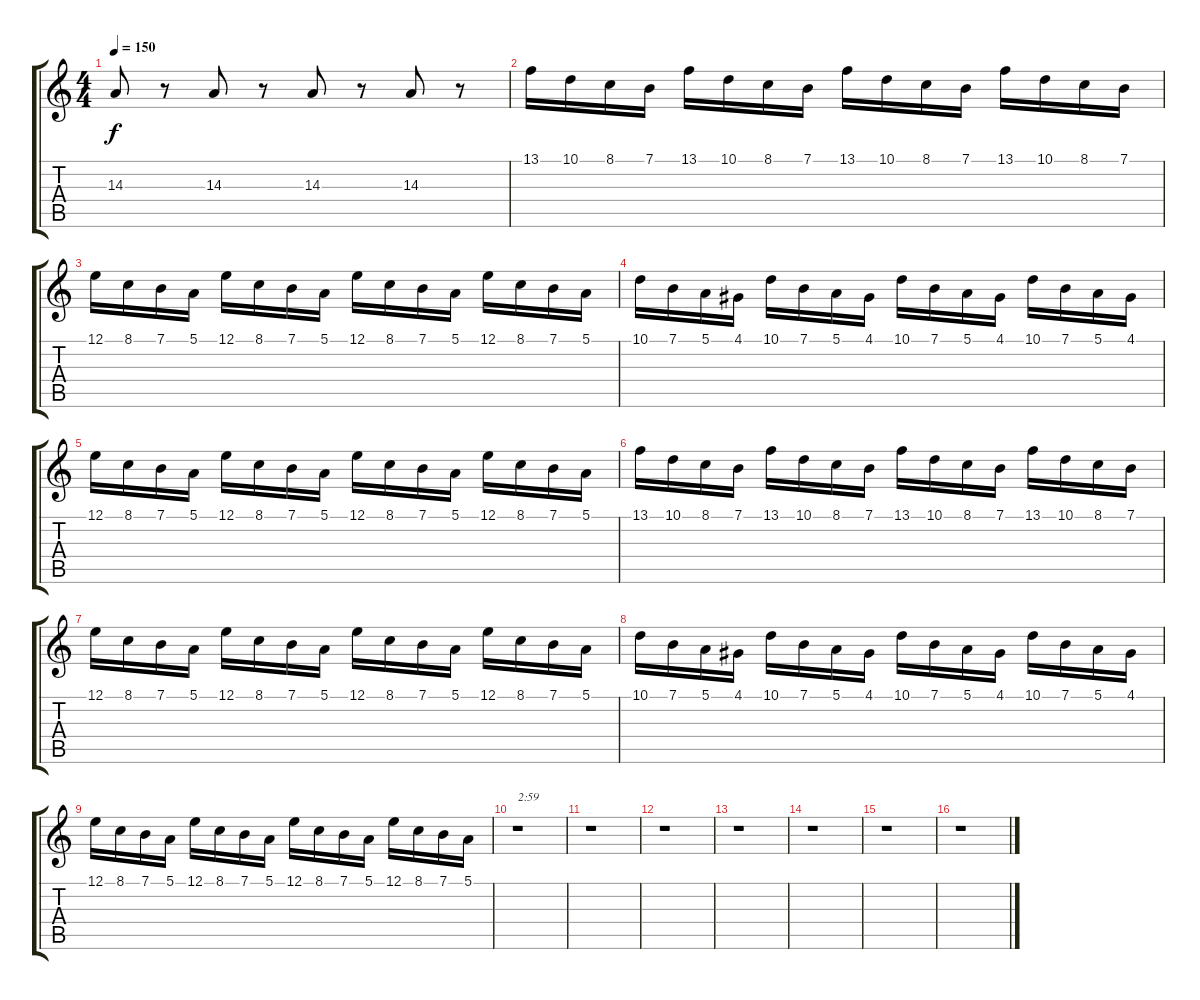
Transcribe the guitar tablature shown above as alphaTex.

\track "" {instrument clavinet}
\staff {score tabs}
\tuning (E4 B3 G3 D3 A2 E2) {hide}
\ts (4 4)
\tempo 150
\clef g2
\ks c
14.3.8{dy f} r.8 14.3.8 r.8 14.3.8 r.8 14.3.8 r.8 |
13.1.16 10.1.16 8.1.16 7.1.16 13.1.16 10.1.16 8.1.16 7.1.16 13.1.16 10.1.16 8.1.16 7.1.16 13.1.16 10.1.16 8.1.16 7.1.16 |
12.1.16 8.1.16 7.1.16 5.1.16 12.1.16 8.1.16 7.1.16 5.1.16 12.1.16 8.1.16 7.1.16 5.1.16 12.1.16 8.1.16 7.1.16 5.1.16 |
10.1.16 7.1.16 5.1.16 4.1.16 10.1.16 7.1.16 5.1.16 4.1.16 10.1.16 7.1.16 5.1.16 4.1.16 10.1.16 7.1.16 5.1.16 4.1.16 |
12.1.16 8.1.16 7.1.16 5.1.16 12.1.16 8.1.16 7.1.16 5.1.16 12.1.16 8.1.16 7.1.16 5.1.16 12.1.16 8.1.16 7.1.16 5.1.16 |
13.1.16 10.1.16 8.1.16 7.1.16 13.1.16 10.1.16 8.1.16 7.1.16 13.1.16 10.1.16 8.1.16 7.1.16 13.1.16 10.1.16 8.1.16 7.1.16 |
12.1.16 8.1.16 7.1.16 5.1.16 12.1.16 8.1.16 7.1.16 5.1.16 12.1.16 8.1.16 7.1.16 5.1.16 12.1.16 8.1.16 7.1.16 5.1.16 |
10.1.16 7.1.16 5.1.16 4.1.16 10.1.16 7.1.16 5.1.16 4.1.16 10.1.16 7.1.16 5.1.16 4.1.16 10.1.16 7.1.16 5.1.16 4.1.16 |
12.1.16 8.1.16 7.1.16 5.1.16 12.1.16 8.1.16 7.1.16 5.1.16 12.1.16 8.1.16 7.1.16 5.1.16 12.1.16 8.1.16 7.1.16 5.1.16 |
r.1{txt "2:59"} |
r.1 |
r.1 |
r.1 |
r.1 |
r.1 |
r.1
